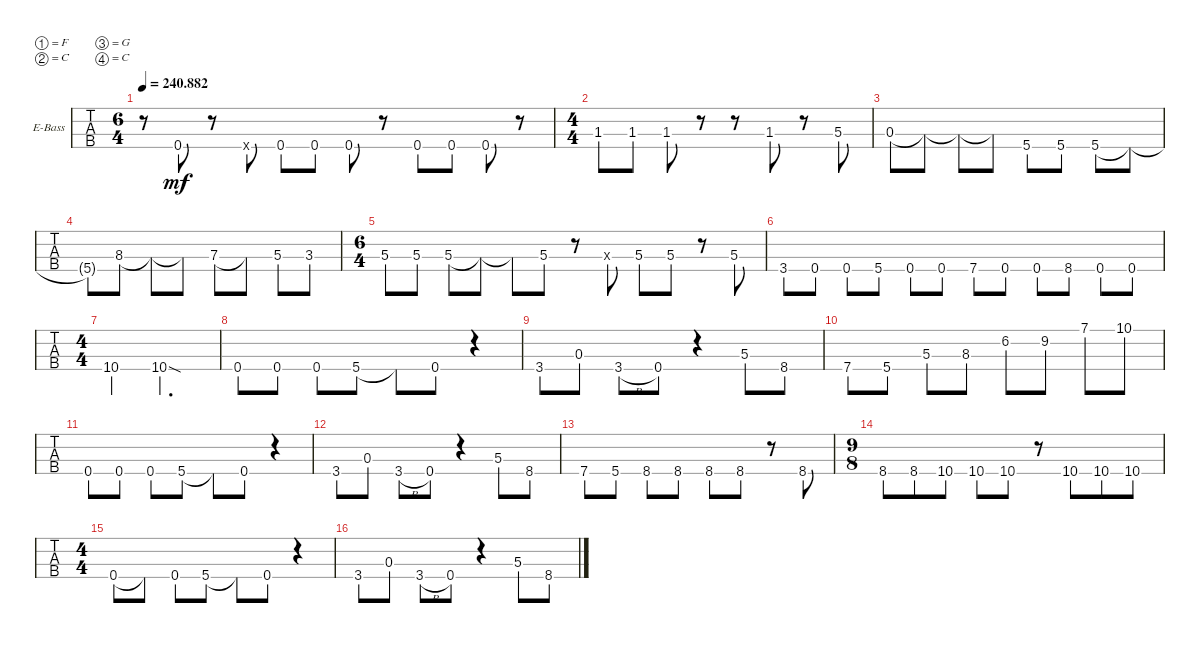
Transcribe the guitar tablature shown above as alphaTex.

\bracketExtendMode groupsimilarinstruments
\firstSystemTrackNameOrientation horizontal
\otherSystemsTrackNameOrientation horizontal
\track ("Electric Bass" "E-Bass") {instrument electricbassfinger}
\staff {tabs}
\tuning (F2 C2 G1 C1)
\ts (6 4)
\tempo
240.882
\accidentals auto
\clef f4
\ottava regular
\simile none
\ks c
r.8{dy mf} 0.4.8 r.8 0.4{x}.8 0.4.8 0.4.8 0.4.8 r.8 0.4.8 0.4.8 0.4.8 r.8 |
\ts (4 4)
1.3.8 1.3.8 1.3.8 r.8 r.8 1.3.8 r.8 5.3.8 |
0.3.8 0.3{t}.8 0.3{t}.8 0.3{t}.8 5.4.8 5.4.8 5.4.8 5.4{t}.8 |
5.4{t}.8 8.3.8 8.3{t}.8 8.3{t}.8 7.3.8 7.3{t}.8 5.3.8 3.3.8 |
\ts (6 4)
5.3.8 5.3.8 5.3.8 5.3{t}.8 5.3{t}.8 5.3.8 r.8 0.3{x}.8 5.3.8 5.3.8 r.8 5.3.8 |
3.4.8 0.4.8 0.4.8 5.4.8 0.4.8 0.4.8 7.4.8 0.4.8 0.4.8 8.4.8 0.4.8 0.4.8 |
\ts (4 4)
10.4.4 10.4{sod}.2{d} |
0.4.8 0.4.8 0.4.8 5.4.8 5.4{t}.8 0.4.8 r.4 |
3.4.8 0.3.8 3.4{h}.8 0.4.8 r.4 5.3.8 8.4.8 |
7.4.8 5.4.8 5.3.8 8.3.8 6.2.8 9.2.8 7.1.8 10.1.8 |
0.4.8 0.4.8 0.4.8 5.4.8 5.4{t}.8 0.4.8 r.4 |
3.4.8 0.3.8 3.4{h}.8 0.4.8 r.4 5.3.8 8.4.8 |
7.4.8 5.4.8 8.4.8 8.4.8 8.4.8 8.4.8 r.8 8.4.8 |
\ts (9 8)
8.4.8 8.4.8 10.4.8 10.4.8 10.4.8 r.8 10.4.8 10.4.8 10.4.8 |
\ts (4 4)
0.4.8 0.4{t}.8 0.4.8 5.4.8 5.4{t}.8 0.4.8 r.4 |
3.4.8 0.3.8 3.4{h}.8 0.4.8 r.4 5.3.8 8.4.8
